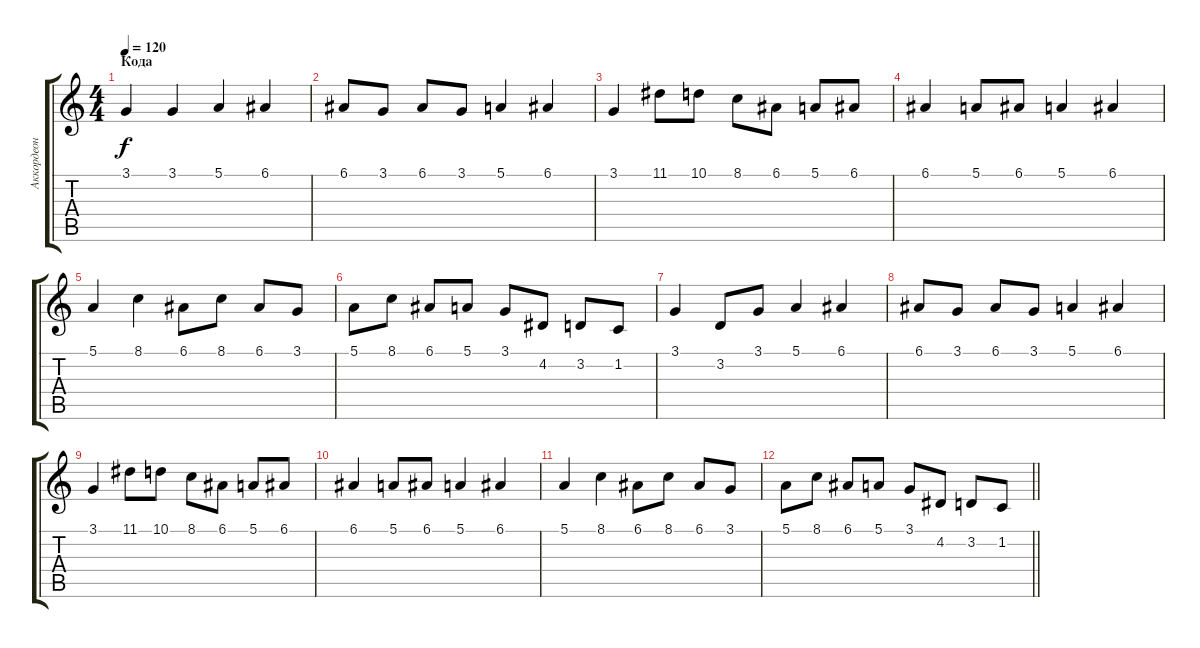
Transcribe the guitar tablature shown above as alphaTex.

\track ("Аккордеон ПР" "Аккордеон ") {instrument accordion}
\staff {score tabs}
\tuning (E4 B3 G3 D3 A2 E2) {hide}
\ts (4 4)
\section ("" "Кода")
\tempo 120
\clef g2
\ks c
3.1.4{dy f} 3.1.4 5.1.4 6.1.4 |
6.1.8 3.1.8 6.1.8 3.1.8 5.1.4 6.1.4 |
3.1.4 11.1.8 10.1.8 8.1.8 6.1.8 5.1.8 6.1.8 |
6.1.4 5.1.8 6.1.8 5.1.4 6.1.4 |
5.1.4 8.1.4 6.1.8 8.1.8 6.1.8 3.1.8 |
5.1.8 8.1.8 6.1.8 5.1.8 3.1.8 4.2.8 3.2.8 1.2.8 |
3.1.4 3.2.8 3.1.8 5.1.4 6.1.4 |
6.1.8 3.1.8 6.1.8 3.1.8 5.1.4 6.1.4 |
3.1.4 11.1.8 10.1.8 8.1.8 6.1.8 5.1.8 6.1.8 |
6.1.4 5.1.8 6.1.8 5.1.4 6.1.4 |
5.1.4 8.1.4 6.1.8 8.1.8 6.1.8 3.1.8 |
\barLineRight lightlight
5.1.8 8.1.8 6.1.8 5.1.8 3.1.8 4.2.8 3.2.8 1.2.8
